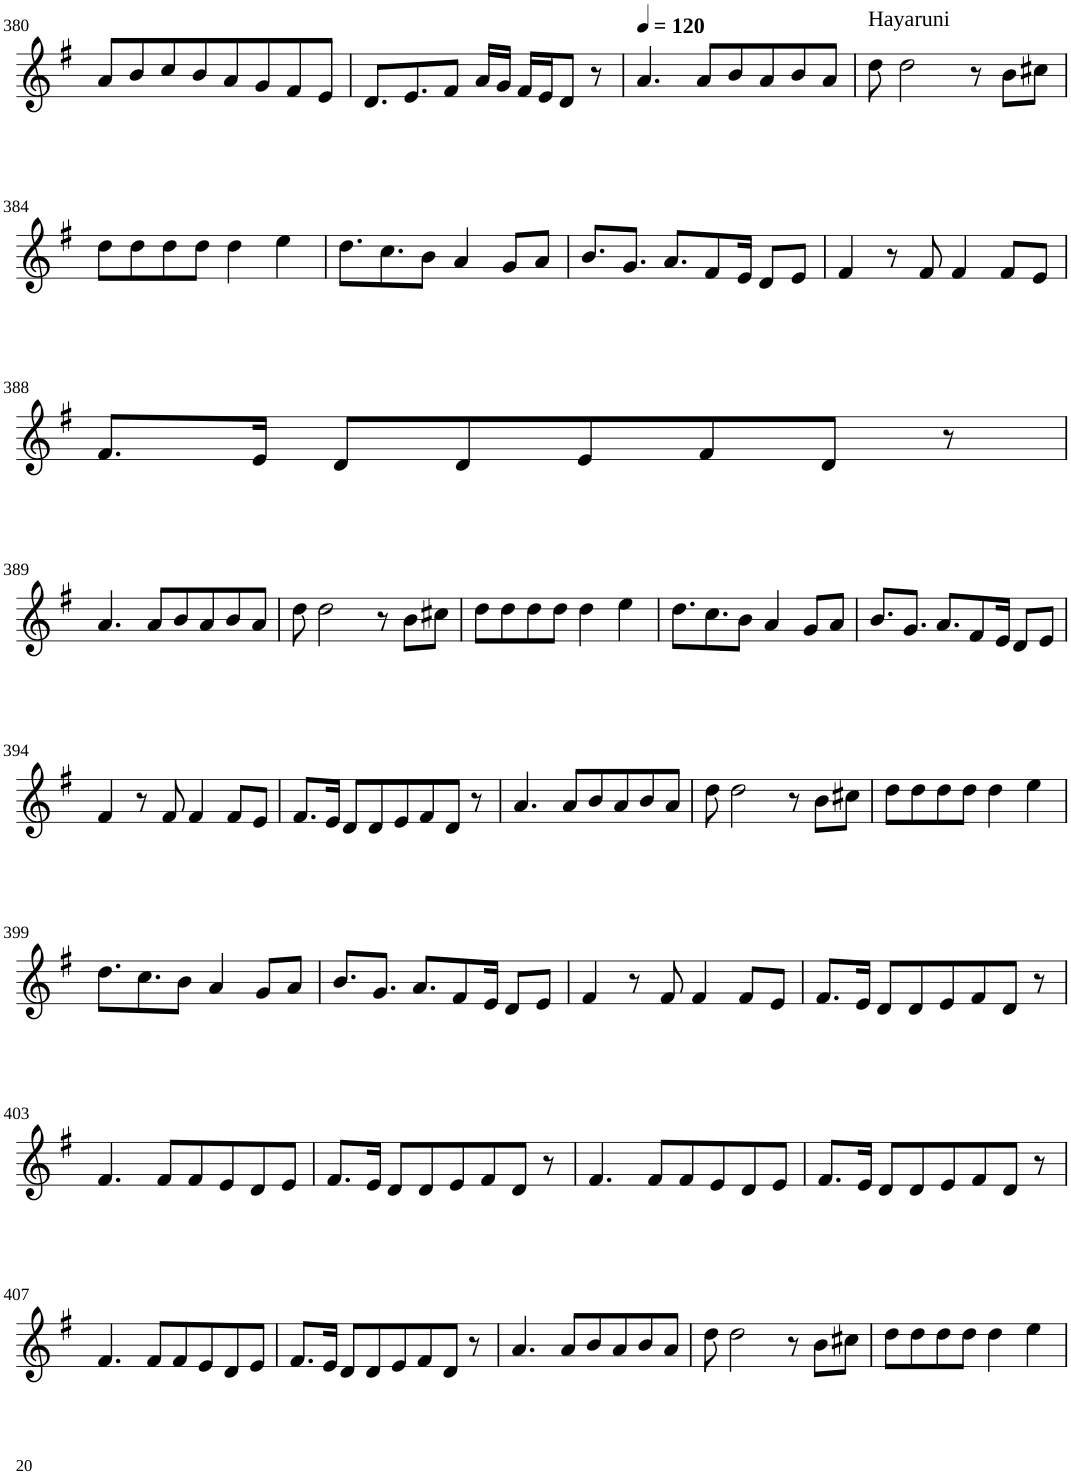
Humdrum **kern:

**kern
*part1
*staff1
*I"Violin
!!LO:PB:g=z
*clefG2
*k[f#]
*G:
*M8/8
=380
8a/L
8b/
8cc/
8b/
8a/
8g/
8f#/
8e/J
=381
8.d/L
8.e/
8f#/J
16a/LL
16g/JJ
16f#/LL
16e/J
8d/J
8r
=382
*MM120
4.a/
8a/L
8b/
8a/
8b/
8a/J
=383
!LO:TX:a:t=Hayaruni
8dd\
2dd\
8r
8b\L
8cc#X\J
!!LO:LB:g=z
=384
8dd\L
8dd\
8dd\
8dd\J
4dd\
4ee\
=385
8.dd\L
8.cc\
8b\J
4a/
8g/L
8a/J
=386
8.b/L
8.g/J
8.a/L
8f#/
16e/Jk
8d/L
8e/J
=387
4f#/
8r
8f#/
4f#/
8f#/L
8e/J
!!LO:LB:g=z
=388
8.f#/L
16e/Jk
8d/L
8d/
8e/
8f#/
8d/J
8r
!!LO:LB:g=z
=389
4.a/
8a/L
8b/
8a/
8b/
8a/J
=390
8dd\
2dd\
8r
8b\L
8cc#X\J
=391
8dd\L
8dd\
8dd\
8dd\J
4dd\
4ee\
=392
8.dd\L
8.cc\
8b\J
4a/
8g/L
8a/J
=393
8.b/L
8.g/J
8.a/L
8f#/
16e/Jk
8d/L
8e/J
!!LO:LB:g=z
=394
4f#/
8r
8f#/
4f#/
8f#/L
8e/J
=395
8.f#/L
16e/Jk
8d/L
8d/
8e/
8f#/
8d/J
8r
=396
4.a/
8a/L
8b/
8a/
8b/
8a/J
=397
8dd\
2dd\
8r
8b\L
8cc#X\J
=398
8dd\L
8dd\
8dd\
8dd\J
4dd\
4ee\
!!LO:LB:g=z
=399
8.dd\L
8.cc\
8b\J
4a/
8g/L
8a/J
=400
8.b/L
8.g/J
8.a/L
8f#/
16e/Jk
8d/L
8e/J
=401
4f#/
8r
8f#/
4f#/
8f#/L
8e/J
=402
8.f#/L
16e/Jk
8d/L
8d/
8e/
8f#/
8d/J
8r
!!LO:LB:g=z
=403
4.f#/
8f#/L
8f#/
8e/
8d/
8e/J
=404
8.f#/L
16e/Jk
8d/L
8d/
8e/
8f#/
8d/J
8r
=405
4.f#/
8f#/L
8f#/
8e/
8d/
8e/J
=406
8.f#/L
16e/Jk
8d/L
8d/
8e/
8f#/
8d/J
8r
!!LO:LB:g=z
=407
4.f#/
8f#/L
8f#/
8e/
8d/
8e/J
=408
8.f#/L
16e/Jk
8d/L
8d/
8e/
8f#/
8d/J
8r
=409
4.a/
8a/L
8b/
8a/
8b/
8a/J
=410
8dd\
2dd\
8r
8b\L
8cc#X\J
=411
8dd\L
8dd\
8dd\
8dd\J
4dd\
4ee\
=
*-
